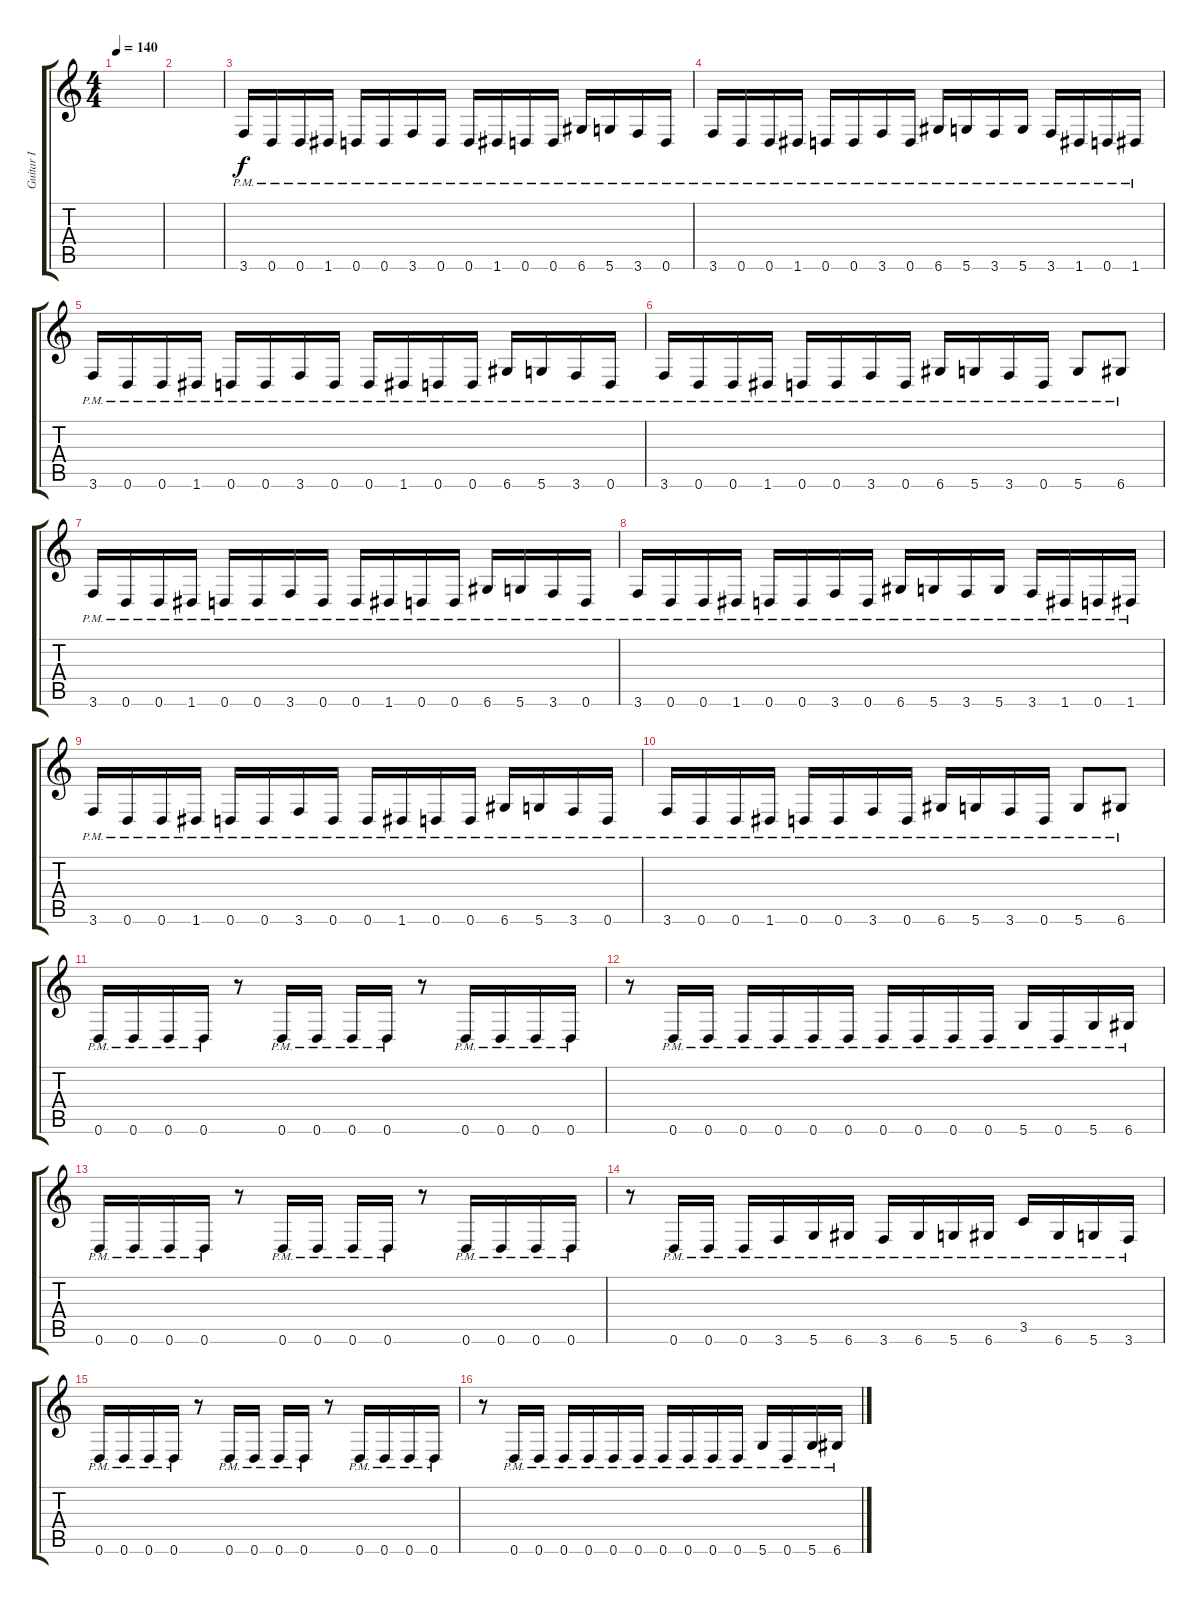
\track ("Guitar I" "Guitar I") {instrument acousticguitarnylon}
\staff {score tabs}
\tuning (D4 B3 G3 D3 A2 D2) {hide}
\ts (4 4)
\tempo 140
\clef g2
\ks c
|
|
3.6{pm}.16 0.6{pm}.16 0.6{pm}.16 1.6{pm}.16 0.6{pm}.16 0.6{pm}.16 3.6{pm}.16 0.6{pm}.16 0.6{pm}.16 1.6{pm}.16 0.6{pm}.16 0.6{pm}.16 6.6{pm}.16 5.6{pm}.16 3.6{pm}.16 0.6{pm}.16 |
3.6{pm}.16 0.6{pm}.16 0.6{pm}.16 1.6{pm}.16 0.6{pm}.16 0.6{pm}.16 3.6{pm}.16 0.6{pm}.16 6.6{pm}.16 5.6{pm}.16 3.6{pm}.16 5.6{pm}.16 3.6{pm}.16 1.6{pm}.16 0.6{pm}.16 1.6{pm}.16 |
3.6{pm}.16 0.6{pm}.16 0.6{pm}.16 1.6{pm}.16 0.6{pm}.16 0.6{pm}.16 3.6{pm}.16 0.6{pm}.16 0.6{pm}.16 1.6{pm}.16 0.6{pm}.16 0.6{pm}.16 6.6{pm}.16 5.6{pm}.16 3.6{pm}.16 0.6{pm}.16 |
3.6{pm}.16 0.6{pm}.16 0.6{pm}.16 1.6{pm}.16 0.6{pm}.16 0.6{pm}.16 3.6{pm}.16 0.6{pm}.16 6.6{pm}.16 5.6{pm}.16 3.6{pm}.16 0.6{pm}.16 5.6{pm}.8 6.6{pm}.8 |
3.6{pm}.16 0.6{pm}.16 0.6{pm}.16 1.6{pm}.16 0.6{pm}.16 0.6{pm}.16 3.6{pm}.16 0.6{pm}.16 0.6{pm}.16 1.6{pm}.16 0.6{pm}.16 0.6{pm}.16 6.6{pm}.16 5.6{pm}.16 3.6{pm}.16 0.6{pm}.16 |
3.6{pm}.16 0.6{pm}.16 0.6{pm}.16 1.6{pm}.16 0.6{pm}.16 0.6{pm}.16 3.6{pm}.16 0.6{pm}.16 6.6{pm}.16 5.6{pm}.16 3.6{pm}.16 5.6{pm}.16 3.6{pm}.16 1.6{pm}.16 0.6{pm}.16 1.6{pm}.16 |
3.6{pm}.16 0.6{pm}.16 0.6{pm}.16 1.6{pm}.16 0.6{pm}.16 0.6{pm}.16 3.6{pm}.16 0.6{pm}.16 0.6{pm}.16 1.6{pm}.16 0.6{pm}.16 0.6{pm}.16 6.6{pm}.16 5.6{pm}.16 3.6{pm}.16 0.6{pm}.16 |
3.6{pm}.16 0.6{pm}.16 0.6{pm}.16 1.6{pm}.16 0.6{pm}.16 0.6{pm}.16 3.6{pm}.16 0.6{pm}.16 6.6{pm}.16 5.6{pm}.16 3.6{pm}.16 0.6{pm}.16 5.6{pm}.8 6.6{pm}.8 |
0.6{pm}.16 0.6{pm}.16 0.6{pm}.16 0.6{pm}.16 r.8 0.6{pm}.16 0.6{pm}.16 0.6{pm}.16 0.6{pm}.16 r.8 0.6{pm}.16 0.6{pm}.16 0.6{pm}.16 0.6{pm}.16 |
r.8 0.6{pm}.16 0.6{pm}.16 0.6{pm}.16 0.6{pm}.16 0.6{pm}.16 0.6{pm}.16 0.6{pm}.16 0.6{pm}.16 0.6{pm}.16 0.6{pm}.16 5.6{pm}.16 0.6{pm}.16 5.6{pm}.16 6.6{pm}.16 |
0.6{pm}.16 0.6{pm}.16 0.6{pm}.16 0.6{pm}.16 r.8 0.6{pm}.16 0.6{pm}.16 0.6{pm}.16 0.6{pm}.16 r.8 0.6{pm}.16 0.6{pm}.16 0.6{pm}.16 0.6{pm}.16 |
r.8 0.6{pm}.16 0.6{pm}.16 0.6{pm}.16 3.6{pm}.16 5.6{pm}.16 6.6{pm}.16 3.6{pm}.16 6.6{pm}.16 5.6{pm}.16 6.6{pm}.16 3.5{pm}.16 6.6{pm}.16 5.6{pm}.16 3.6{pm}.16 |
0.6{pm}.16 0.6{pm}.16 0.6{pm}.16 0.6{pm}.16 r.8 0.6{pm}.16 0.6{pm}.16 0.6{pm}.16 0.6{pm}.16 r.8 0.6{pm}.16 0.6{pm}.16 0.6{pm}.16 0.6{pm}.16 |
r.8 0.6{pm}.16 0.6{pm}.16 0.6{pm}.16 0.6{pm}.16 0.6{pm}.16 0.6{pm}.16 0.6{pm}.16 0.6{pm}.16 0.6{pm}.16 0.6{pm}.16 5.6{pm}.16 0.6{pm}.16 5.6{pm}.16 6.6{pm}.16
